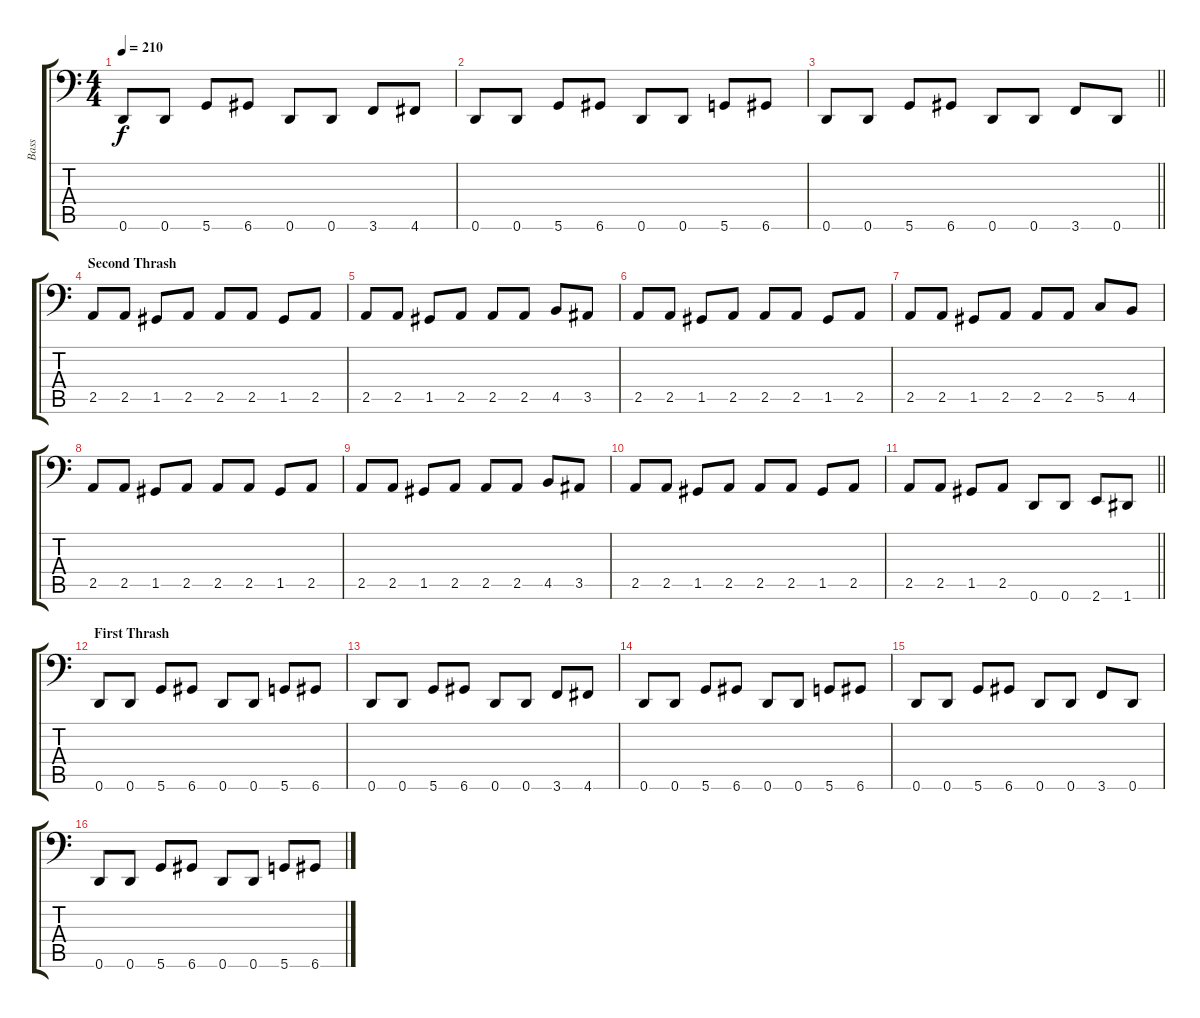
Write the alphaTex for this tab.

\track ("Bass" "Bass") {instrument electricbassfinger}
\staff {score tabs}
\tuning (D3 A2 F2 C2 G1 D1) {hide}
\ts (4 4)
\tempo 210
\clef f4
\ks c
0.6.8{dy f} 0.6.8 5.6.8 6.6.8 0.6.8 0.6.8 3.6.8 4.6.8 |
0.6.8 0.6.8 5.6.8 6.6.8 0.6.8 0.6.8 5.6.8 6.6.8 |
\barLineRight lightlight
0.6.8 0.6.8 5.6.8 6.6.8 0.6.8 0.6.8 3.6.8 0.6.8 |
\section ("" "Second Thrash")
2.5.8 2.5.8 1.5.8 2.5.8 2.5.8 2.5.8 1.5.8 2.5.8 |
2.5.8 2.5.8 1.5.8 2.5.8 2.5.8 2.5.8 4.5.8 3.5.8 |
2.5.8 2.5.8 1.5.8 2.5.8 2.5.8 2.5.8 1.5.8 2.5.8 |
2.5.8 2.5.8 1.5.8 2.5.8 2.5.8 2.5.8 5.5.8 4.5.8 |
2.5.8 2.5.8 1.5.8 2.5.8 2.5.8 2.5.8 1.5.8 2.5.8 |
2.5.8 2.5.8 1.5.8 2.5.8 2.5.8 2.5.8 4.5.8 3.5.8 |
2.5.8 2.5.8 1.5.8 2.5.8 2.5.8 2.5.8 1.5.8 2.5.8 |
\barLineRight lightlight
2.5.8 2.5.8 1.5.8 2.5.8 0.6.8 0.6.8 2.6.8 1.6.8 |
\section ("" "First Thrash")
0.6.8 0.6.8 5.6.8 6.6.8 0.6.8 0.6.8 5.6.8 6.6.8 |
0.6.8 0.6.8 5.6.8 6.6.8 0.6.8 0.6.8 3.6.8 4.6.8 |
0.6.8 0.6.8 5.6.8 6.6.8 0.6.8 0.6.8 5.6.8 6.6.8 |
0.6.8 0.6.8 5.6.8 6.6.8 0.6.8 0.6.8 3.6.8 0.6.8 |
0.6.8 0.6.8 5.6.8 6.6.8 0.6.8 0.6.8 5.6.8 6.6.8
